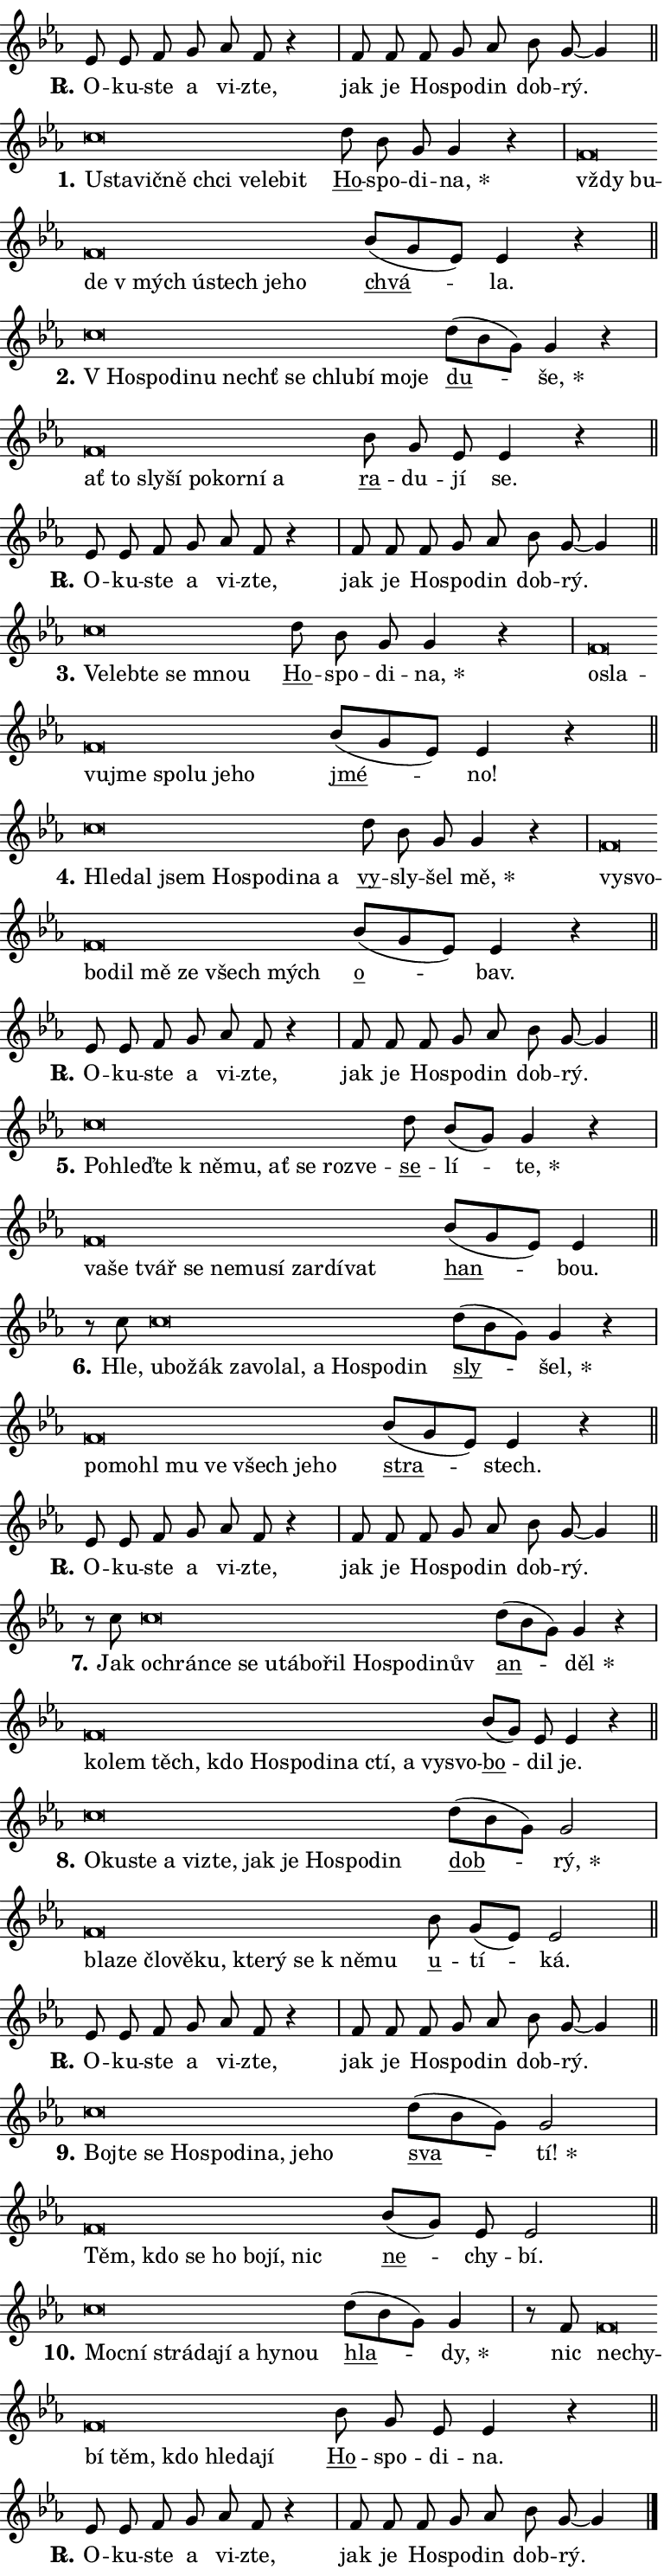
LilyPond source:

\version "2.24.0"
\header { tagline = "" }
\paper {
  indent = 0\cm
  top-margin = 0\cm
  right-margin = 0.13\cm % to fit lyric hyphens
  bottom-margin = 0\cm
  left-margin = 0\cm
  paper-width = 13\cm
  page-breaking = #ly:one-page-breaking
  system-system-spacing.basic-distance = #11
  score-system-spacing.basic-distance = #11
  ragged-last = ##f
}


%% Author: Thomas Morley
%% https://lists.gnu.org/archive/html/lilypond-user/2020-05/msg00002.html
#(define (line-position grob)
"Returns position of @var[grob} in current system:
   @code{'start}, if at first time-step
   @code{'end}, if at last time-step
   @code{'middle} otherwise
"
  (let* ((col (ly:item-get-column grob))
         (ln (ly:grob-object col 'left-neighbor))
         (rn (ly:grob-object col 'right-neighbor))
         (col-to-check-left (if (ly:grob? ln) ln col))
         (col-to-check-right (if (ly:grob? rn) rn col))
         (break-dir-left
           (and
             (ly:grob-property col-to-check-left 'non-musical #f)
             (ly:item-break-dir col-to-check-left)))
         (break-dir-right
           (and
             (ly:grob-property col-to-check-right 'non-musical #f)
             (ly:item-break-dir col-to-check-right))))
        (cond ((eqv? 1 break-dir-left) 'start)
              ((eqv? -1 break-dir-right) 'end)
              (else 'middle))))

#(define (tranparent-at-line-position vctor)
  (lambda (grob)
  "Relying on @code{line-position} select the relevant enry from @var{vctor}.
Used to determine transparency,"
    (case (line-position grob)
      ((end) (not (vector-ref vctor 0)))
      ((middle) (not (vector-ref vctor 1)))
      ((start) (not (vector-ref vctor 2))))))

noteHeadBreakVisibility =
#(define-music-function (break-visibility)(vector?)
"Makes @code{NoteHead}s transparent relying on @var{break-visibility}"
#{
  \override NoteHead.transparent =
    #(tranparent-at-line-position break-visibility)
#})

#(define delete-ledgers-for-transparent-note-heads
  (lambda (grob)
    "Reads whether a @code{NoteHead} is transparent.
If so this @code{NoteHead} is removed from @code{'note-heads} from
@var{grob}, which is supposed to be @code{LedgerLineSpanner}.
As a result ledgers are not printed for this @code{NoteHead}"
    (let* ((nhds-array (ly:grob-object grob 'note-heads))
           (nhds-list
             (if (ly:grob-array? nhds-array)
                 (ly:grob-array->list nhds-array)
                 '()))
           ;; Relies on the transparent-property being done before
           ;; Staff.LedgerLineSpanner.after-line-breaking is executed.
           ;; This is fragile ...
           (to-keep
             (remove
               (lambda (nhd)
                 (ly:grob-property nhd 'transparent #f))
               nhds-list)))
      ;; TODO find a better method to iterate over grob-arrays, similiar
      ;; to filter/remove etc for lists
      ;; For now rebuilt from scratch
      (set! (ly:grob-object grob 'note-heads)  '())
      (for-each
        (lambda (nhd)
          (ly:pointer-group-interface::add-grob grob 'note-heads nhd))
        to-keep))))

squashNotes = {
  \override NoteHead.X-extent = #'(-0.2 . 0.2)
  \override NoteHead.Y-extent = #'(-0.75 . 0)
  \override NoteHead.stencil =
    #(lambda (grob)
       (let ((pos (ly:grob-property grob 'staff-position)))
         (begin
           (if (< pos -7) (display "ERROR: Lower brevis then expected\n") (display ""))
           (if (<= pos -6) ly:text-interface::print ly:note-head::print))))
}
unSquashNotes = {
  \revert NoteHead.X-extent
  \revert NoteHead.Y-extent
  \revert NoteHead.stencil
}

hideNotes = \noteHeadBreakVisibility #begin-of-line-visible
unHideNotes = \noteHeadBreakVisibility #all-visible

% work-around for resetting accidentals
% https://lilypond.org/doc/v2.23/Documentation/notation/displaying-rhythms#unmetered-music
cadenzaMeasure = {
  \cadenzaOff
  \partial 1024 s1024
  \cadenzaOn
}

#(define-markup-command (accent layout props text) (markup?)
  "Underline accented syllable"
  (interpret-markup layout props
    #{\markup \override #'(offset . 4.3) \underline { #text }#}))

responsum = \markup \concat {
  "R" \hspace #-1.05 \path #0.1 #'((moveto 0 0.07) (lineto 0.9 0.8)) \hspace #0.05 "."
}

spaceSize = #0.6828661417322834 % exact space size for TeX Gyre Schola

\layout {
  \context {
    \Staff
    \remove "Time_signature_engraver"
    \override LedgerLineSpanner.after-line-breaking = #delete-ledgers-for-transparent-note-heads
  }
  \context {
    \Lyrics {
      \override LyricSpace.minimum-distance = \spaceSize
      \override LyricText.font-name = #"TeX Gyre Schola"
      \override LyricText.font-size = 1
      \override StanzaNumber.font-name = #"TeX Gyre Schola Bold"
      \override StanzaNumber.font-size = 1
    }
  }
  \context {
    \Score 
    \override NoteHead.text =
      #(lambda (grob) 
        (let ((pos (ly:grob-property grob 'staff-position)))
          #{\markup {
            \combine
              \halign #-0.55 \raise #(if (= pos -6) 0 0.5) \override #'(thickness . 2) \draw-line #'(3.2 . 0)
              \musicglyph "noteheads.sM1"
          }#}))
  }
}

% magnetic-lyrics.ily
%
%   written by
%     Jean Abou Samra <jean@abou-samra.fr>
%     Werner Lemberg <wl@gnu.org>
%
%   adapted by
%     Jiri Hon <jiri.hon@gmail.com>
%
% Version 2022-Apr-15

% https://www.mail-archive.com/lilypond-user@gnu.org/msg149350.html

#(define (Left_hyphen_pointer_engraver context)
   "Collect syllable-hyphen-syllable occurrences in lyrics and store
them in properties.  This engraver only looks to the left.  For
example, if the lyrics input is @code{foo -- bar}, it does the
following.

@itemize @bullet
@item
Set the @code{text} property of the @code{LyricHyphen} grob between
@q{foo} and @q{bar} to @code{foo}.

@item
Set the @code{left-hyphen} property of the @code{LyricText} grob with
text @q{foo} to the @code{LyricHyphen} grob between @q{foo} and
@q{bar}.
@end itemize

Use this auxiliary engraver in combination with the
@code{lyric-@/text::@/apply-@/magnetic-@/offset!} hook."
   (let ((hyphen #f)
         (text #f))
     (make-engraver
      (acknowledgers
       ((lyric-syllable-interface engraver grob source-engraver)
        (set! text grob)))
      (end-acknowledgers
       ((lyric-hyphen-interface engraver grob source-engraver)
        ;(when (not (grob::has-interface grob 'lyric-space-interface))
          (set! hyphen grob)));)
      ((stop-translation-timestep engraver)
       (when (and text hyphen)
         (ly:grob-set-object! text 'left-hyphen hyphen))
       (set! text #f)
       (set! hyphen #f)))))

#(define (lyric-text::apply-magnetic-offset! grob)
   "If the space between two syllables is less than the value in
property @code{LyricText@/.details@/.squash-threshold}, move the right
syllable to the left so that it gets concatenated with the left
syllable.

Use this function as a hook for
@code{LyricText@/.after-@/line-@/breaking} if the
@code{Left_@/hyphen_@/pointer_@/engraver} is active."
   (let ((hyphen (ly:grob-object grob 'left-hyphen #f)))
     (when hyphen
       (let ((left-text (ly:spanner-bound hyphen LEFT)))
         (when (grob::has-interface left-text 'lyric-syllable-interface)
           (let* ((common (ly:grob-common-refpoint grob left-text X))
                  (this-x-ext (ly:grob-extent grob common X))
                  (left-x-ext
                   (begin
                     ;; Trigger magnetism for left-text.
                     (ly:grob-property left-text 'after-line-breaking)
                     (ly:grob-extent left-text common X)))
                  ;; `delta` is the gap width between two syllables.
                  (delta (- (interval-start this-x-ext)
                            (interval-end left-x-ext)))
                  (details (ly:grob-property grob 'details))
                  (threshold (assoc-get 'squash-threshold details 0.2)))
             (when (< delta threshold)
               (let* (;; We have to manipulate the input text so that
                      ;; ligatures crossing syllable boundaries are not
                      ;; disabled.  For languages based on the Latin
                      ;; script this is essentially a beautification.
                      ;; However, for non-Western scripts it can be a
                      ;; necessity.
                      (lt (ly:grob-property left-text 'text))
                      (rt (ly:grob-property grob 'text))
                      (is-space (grob::has-interface hyphen 'lyric-space-interface))
                      (space (if is-space " " ""))
                      (extra-delta (if is-space spaceSize 0))
                      ;; Append new syllable.
                      (ltrt-space (if (and (string? lt) (string? rt))
                                (string-append lt space rt)
                                (make-concat-markup (list lt space rt))))
                      ;; Right-align `ltrt` to the right side.
                      (ltrt-space-markup (grob-interpret-markup
                               grob
                               (make-translate-markup
                                (cons (interval-length this-x-ext) 0)
                                (make-right-align-markup ltrt-space)))))
                 (begin
                   ;; Don't print `left-text`.
                   (ly:grob-set-property! left-text 'stencil #f)
                   ;; Set text and stencil (which holds all collected
                   ;; syllables so far) and shift it to the left.
                   (ly:grob-set-property! grob 'text ltrt-space)
                   (ly:grob-set-property! grob 'stencil ltrt-space-markup)
                   (ly:grob-translate-axis! grob (- (- delta extra-delta)) X))))))))))


#(define (lyric-hyphen::displace-bounds-first grob)
   ;; Make very sure this callback isn't triggered too early.
   (let ((left (ly:spanner-bound grob LEFT))
         (right (ly:spanner-bound grob RIGHT)))
     (ly:grob-property left 'after-line-breaking)
     (ly:grob-property right 'after-line-breaking)
     (ly:lyric-hyphen::print grob)))

squashThreshold = #0.4

\layout {
  \context {
    \Lyrics
    \consists #Left_hyphen_pointer_engraver
    \override LyricText.after-line-breaking =
      #lyric-text::apply-magnetic-offset!
    \override LyricHyphen.stencil = #lyric-hyphen::displace-bounds-first
    \override LyricText.details.squash-threshold = \squashThreshold
    \override LyricHyphen.minimum-distance = 0
    \override LyricHyphen.minimum-length = \squashThreshold
  }
}

squashText = \override LyricText.details.squash-threshold = 9999
unSquashText = \override LyricText.details.squash-threshold = \squashThreshold

leftText = \override LyricText.self-alignment-X = #LEFT
unLeftText = \revert LyricText.self-alignment-X

starOffset = #(lambda (grob) 
                (let ((x_offset (ly:self-alignment-interface::aligned-on-x-parent grob)))
                  (if (= x_offset 0) 0 (+ x_offset 1.2))))

star = #(define-music-function (syllable)(string?)
"Append star separator at the end of a syllable"
#{
  \once \override LyricText.X-offset = #starOffset
  \lyricmode { \markup {
    #syllable
    \override #'((font-name . "TeX Gyre Schola Bold")) \hspace #0.2 \lower #0.65 \larger "*"
  } }
#})

starAccent = #(define-music-function (syllable)(string?)
"Append star separator at the end of a syllable and make accent"
#{
  \once \override LyricText.X-offset = #starOffset
  \lyricmode { \markup {
    \accent #syllable
    \override #'((font-name . "TeX Gyre Schola Bold")) \hspace #0.2 \lower #0.65 \larger "*"
  } }
#})

breath = #(define-music-function (syllable)(string?)
"Append breathing indicator at the end of a syllable"
#{
  \lyricmode { \markup { #syllable "+" } }
#})

optionalBreath = #(define-music-function (syllable)(string?)
"Append optional breathing indicator at the end of a syllable"
#{
  \lyricmode { \markup { #syllable "(+)" } }
#})


\score {
    <<
        \new Voice = "melody" { \cadenzaOn \key es \major \relative { es'8 es f g as f r4 \cadenzaMeasure \bar "|" f8 f \bar "" f g as \bar "" bes g~ g4 \cadenzaMeasure \bar "||" \break } }
        \new Lyrics \lyricsto "melody" { \lyricmode { \set stanza = \responsum
O -- ku -- ste a vi -- zte, jak je Ho -- spo -- din dob -- rý. } }
    >>
    \layout {}
}

\score {
    <<
        \new Voice = "melody" { \cadenzaOn \key es \major \relative { \squashNotes c''\breve*1/16 \hideNotes \breve*1/16 \bar "" \breve*1/16 \bar "" \breve*1/16 \bar "" \breve*1/16 \bar "" \breve*1/16 \bar "" \breve*1/16 \breve*1/16 \bar "" \unHideNotes \unSquashNotes \bar "" d8 bes g g4 r \cadenzaMeasure \bar "|" \squashNotes f\breve*1/16 \hideNotes \breve*1/16 \bar "" \breve*1/16 \bar "" \breve*1/16 \bar "" \breve*1/16 \bar "" \breve*1/16 \bar "" \breve*1/16 \breve*1/16 \bar "" \unHideNotes \unSquashNotes \bar "" bes8[( g es)] es4 r \cadenzaMeasure \bar "||" \break } }
        \new Lyrics \lyricsto "melody" { \lyricmode { \set stanza = "1."
\leftText U -- \squashText sta -- vič -- ně chci ve -- le -- bit \unLeftText \unSquashText \markup \accent Ho -- spo -- di -- \star na, \leftText vždy \squashText bu -- de "v mých" ú -- stech je -- ho \unLeftText \unSquashText \markup \accent chvá -- la. } }
    >>
    \layout {}
}

\score {
    <<
        \new Voice = "melody" { \cadenzaOn \key es \major \relative { \squashNotes c''\breve*1/16 \hideNotes \breve*1/16 \bar "" \breve*1/16 \bar "" \breve*1/16 \bar "" \breve*1/16 \bar "" \breve*1/16 \bar "" \breve*1/16 \bar "" \breve*1/16 \bar "" \breve*1/16 \breve*1/16 \bar "" \unHideNotes \unSquashNotes \bar "" d8[( bes g)] g4 r \cadenzaMeasure \bar "|" \squashNotes f\breve*1/16 \hideNotes \breve*1/16 \bar "" \breve*1/16 \bar "" \breve*1/16 \bar "" \breve*1/16 \bar "" \breve*1/16 \bar "" \breve*1/16 \breve*1/16 \bar "" \unHideNotes \unSquashNotes \bar "" bes8 g es es4 r \cadenzaMeasure \bar "||" \break } }
        \new Lyrics \lyricsto "melody" { \lyricmode { \set stanza = "2."
\leftText "V Ho" -- \squashText spo -- di -- nu nechť se chlu -- bí mo -- je \unLeftText \unSquashText \markup \accent du -- \star še, \leftText ať \squashText to sly -- ší po -- kor -- ní a \unLeftText \unSquashText \markup \accent ra -- du -- jí se. } }
    >>
    \layout {}
}

\score {
    <<
        \new Voice = "melody" { \cadenzaOn \key es \major \relative { es'8 es f g as f r4 \cadenzaMeasure \bar "|" f8 f \bar "" f g as \bar "" bes g~ g4 \cadenzaMeasure \bar "||" \break } }
        \new Lyrics \lyricsto "melody" { \lyricmode { \set stanza = \responsum
O -- ku -- ste a vi -- zte, jak je Ho -- spo -- din dob -- rý. } }
    >>
    \layout {}
}

\score {
    <<
        \new Voice = "melody" { \cadenzaOn \key es \major \relative { \squashNotes c''\breve*1/16 \hideNotes \breve*1/16 \bar "" \breve*1/16 \bar "" \breve*1/16 \breve*1/16 \bar "" \unHideNotes \unSquashNotes \bar "" d8 bes g g4 r \cadenzaMeasure \bar "|" \squashNotes f\breve*1/16 \hideNotes \breve*1/16 \bar "" \breve*1/16 \bar "" \breve*1/16 \bar "" \breve*1/16 \bar "" \breve*1/16 \bar "" \breve*1/16 \breve*1/16 \bar "" \unHideNotes \unSquashNotes \bar "" bes8[( g es)] es4 r \cadenzaMeasure \bar "||" \break } }
        \new Lyrics \lyricsto "melody" { \lyricmode { \set stanza = "3."
\leftText Ve -- \squashText leb -- te se mnou \unLeftText \unSquashText \markup \accent Ho -- spo -- di -- \star na, \leftText o -- \squashText sla -- vu -- jme spo -- lu je -- ho \unLeftText \unSquashText \markup \accent jmé -- no! } }
    >>
    \layout {}
}

\score {
    <<
        \new Voice = "melody" { \cadenzaOn \key es \major \relative { \squashNotes c''\breve*1/16 \hideNotes \breve*1/16 \bar "" \breve*1/16 \bar "" \breve*1/16 \bar "" \breve*1/16 \bar "" \breve*1/16 \bar "" \breve*1/16 \breve*1/16 \bar "" \unHideNotes \unSquashNotes \bar "" d8 bes g g4 r \cadenzaMeasure \bar "|" \squashNotes f\breve*1/16 \hideNotes \breve*1/16 \bar "" \breve*1/16 \bar "" \breve*1/16 \bar "" \breve*1/16 \bar "" \breve*1/16 \bar "" \breve*1/16 \breve*1/16 \bar "" \unHideNotes \unSquashNotes \bar "" bes8[( g es)] es4 r \cadenzaMeasure \bar "||" \break } }
        \new Lyrics \lyricsto "melody" { \lyricmode { \set stanza = "4."
\leftText Hle -- \squashText dal jsem Ho -- spo -- di -- na a \unLeftText \unSquashText \markup \accent vy -- sly -- šel \star mě, \leftText vy -- \squashText svo -- bo -- dil mě ze všech mých \unLeftText \unSquashText \markup \accent o -- bav. } }
    >>
    \layout {}
}

\score {
    <<
        \new Voice = "melody" { \cadenzaOn \key es \major \relative { es'8 es f g as f r4 \cadenzaMeasure \bar "|" f8 f \bar "" f g as \bar "" bes g~ g4 \cadenzaMeasure \bar "||" \break } }
        \new Lyrics \lyricsto "melody" { \lyricmode { \set stanza = \responsum
O -- ku -- ste a vi -- zte, jak je Ho -- spo -- din dob -- rý. } }
    >>
    \layout {}
}

\score {
    <<
        \new Voice = "melody" { \cadenzaOn \key es \major \relative { \squashNotes c''\breve*1/16 \hideNotes \breve*1/16 \bar "" \breve*1/16 \bar "" \breve*1/16 \bar "" \breve*1/16 \bar "" \breve*1/16 \bar "" \breve*1/16 \bar "" \breve*1/16 \breve*1/16 \bar "" \unHideNotes \unSquashNotes \bar "" d8 bes[( g)] g4 r \cadenzaMeasure \bar "|" \squashNotes f\breve*1/16 \hideNotes \breve*1/16 \bar "" \breve*1/16 \bar "" \breve*1/16 \bar "" \breve*1/16 \bar "" \breve*1/16 \bar "" \breve*1/16 \bar "" \breve*1/16 \bar "" \breve*1/16 \breve*1/16 \bar "" \unHideNotes \unSquashNotes \bar "" bes8[( g es)] es4 \cadenzaMeasure \bar "||" \break } }
        \new Lyrics \lyricsto "melody" { \lyricmode { \set stanza = "5."
\leftText Po -- \squashText hleď -- te "k ně" -- mu, ať se roz -- ve -- \unLeftText \unSquashText \markup \accent se -- lí -- \star te, \leftText va -- \squashText še tvář se ne -- mu -- sí za -- rdí -- vat \unLeftText \unSquashText \markup \accent han -- bou. } }
    >>
    \layout {}
}

\score {
    <<
        \new Voice = "melody" { \cadenzaOn \key es \major \relative { r8 c''8 \squashNotes c\breve*1/16 \hideNotes \breve*1/16 \bar "" \breve*1/16 \bar "" \breve*1/16 \bar "" \breve*1/16 \bar "" \breve*1/16 \bar "" \breve*1/16 \bar "" \breve*1/16 \bar "" \breve*1/16 \breve*1/16 \bar "" \unHideNotes \unSquashNotes \bar "" d8[( bes g)] g4 r \cadenzaMeasure \bar "|" \squashNotes f\breve*1/16 \hideNotes \breve*1/16 \bar "" \breve*1/16 \bar "" \breve*1/16 \bar "" \breve*1/16 \bar "" \breve*1/16 \bar "" \breve*1/16 \breve*1/16 \bar "" \unHideNotes \unSquashNotes \bar "" bes8[( g es)] es4 r \cadenzaMeasure \bar "||" \break } }
        \new Lyrics \lyricsto "melody" { \lyricmode { \set stanza = "6."
Hle, \leftText u -- \squashText bo -- žák za -- vo -- lal, a Ho -- spo -- din \unLeftText \unSquashText \markup \accent sly -- \star šel, \leftText po -- \squashText mo -- hl mu ve všech je -- ho \unLeftText \unSquashText \markup \accent stra -- stech. } }
    >>
    \layout {}
}

\score {
    <<
        \new Voice = "melody" { \cadenzaOn \key es \major \relative { es'8 es f g as f r4 \cadenzaMeasure \bar "|" f8 f \bar "" f g as \bar "" bes g~ g4 \cadenzaMeasure \bar "||" \break } }
        \new Lyrics \lyricsto "melody" { \lyricmode { \set stanza = \responsum
O -- ku -- ste a vi -- zte, jak je Ho -- spo -- din dob -- rý. } }
    >>
    \layout {}
}

\score {
    <<
        \new Voice = "melody" { \cadenzaOn \key es \major \relative { r8 c''8 \squashNotes c\breve*1/16 \hideNotes \breve*1/16 \bar "" \breve*1/16 \bar "" \breve*1/16 \bar "" \breve*1/16 \bar "" \breve*1/16 \bar "" \breve*1/16 \bar "" \breve*1/16 \bar "" \breve*1/16 \bar "" \breve*1/16 \bar "" \breve*1/16 \breve*1/16 \bar "" \unHideNotes \unSquashNotes \bar "" d8[( bes g)] g4 r \cadenzaMeasure \bar "|" \squashNotes f\breve*1/16 \hideNotes \breve*1/16 \bar "" \breve*1/16 \bar "" \breve*1/16 \bar "" \breve*1/16 \bar "" \breve*1/16 \bar "" \breve*1/16 \bar "" \breve*1/16 \bar "" \breve*1/16 \bar "" \breve*1/16 \bar "" \breve*1/16 \breve*1/16 \bar "" \unHideNotes \unSquashNotes \bar "" bes8[( g)] es es4 r \cadenzaMeasure \bar "||" \break } }
        \new Lyrics \lyricsto "melody" { \lyricmode { \set stanza = "7."
Jak \leftText o -- \squashText chrán -- ce se u -- tá -- bo -- řil Ho -- spo -- di -- nův \unLeftText \unSquashText \markup \accent an -- \star děl \leftText ko -- \squashText lem těch, kdo Ho -- spo -- di -- na ctí, a vy -- svo -- \unLeftText \unSquashText \markup \accent bo -- dil je. } }
    >>
    \layout {}
}

\score {
    <<
        \new Voice = "melody" { \cadenzaOn \key es \major \relative { \squashNotes c''\breve*1/16 \hideNotes \breve*1/16 \bar "" \breve*1/16 \bar "" \breve*1/16 \bar "" \breve*1/16 \bar "" \breve*1/16 \bar "" \breve*1/16 \bar "" \breve*1/16 \bar "" \breve*1/16 \bar "" \breve*1/16 \breve*1/16 \bar "" \unHideNotes \unSquashNotes \bar "" d8[( bes g)] g2 \cadenzaMeasure \bar "|" \squashNotes f\breve*1/16 \hideNotes \breve*1/16 \bar "" \breve*1/16 \bar "" \breve*1/16 \bar "" \breve*1/16 \bar "" \breve*1/16 \bar "" \breve*1/16 \bar "" \breve*1/16 \bar "" \breve*1/16 \breve*1/16 \bar "" \unHideNotes \unSquashNotes \bar "" bes8 g[( es)] es2 \cadenzaMeasure \bar "||" \break } }
        \new Lyrics \lyricsto "melody" { \lyricmode { \set stanza = "8."
\leftText O -- \squashText ku -- ste a vi -- zte, jak je Ho -- spo -- din \unLeftText \unSquashText \markup \accent dob -- \star rý, \leftText bla -- \squashText ze člo -- vě -- ku, kte -- rý se "k ně" -- mu \unLeftText \unSquashText \markup \accent u -- tí -- ká. } }
    >>
    \layout {}
}

\score {
    <<
        \new Voice = "melody" { \cadenzaOn \key es \major \relative { es'8 es f g as f r4 \cadenzaMeasure \bar "|" f8 f \bar "" f g as \bar "" bes g~ g4 \cadenzaMeasure \bar "||" \break } }
        \new Lyrics \lyricsto "melody" { \lyricmode { \set stanza = \responsum
O -- ku -- ste a vi -- zte, jak je Ho -- spo -- din dob -- rý. } }
    >>
    \layout {}
}

\score {
    <<
        \new Voice = "melody" { \cadenzaOn \key es \major \relative { \squashNotes c''\breve*1/16 \hideNotes \breve*1/16 \bar "" \breve*1/16 \bar "" \breve*1/16 \bar "" \breve*1/16 \bar "" \breve*1/16 \bar "" \breve*1/16 \bar "" \breve*1/16 \breve*1/16 \bar "" \unHideNotes \unSquashNotes \bar "" d8[( bes g)] g2 \cadenzaMeasure \bar "|" \squashNotes f\breve*1/16 \hideNotes \breve*1/16 \bar "" \breve*1/16 \bar "" \breve*1/16 \bar "" \breve*1/16 \bar "" \breve*1/16 \breve*1/16 \bar "" \unHideNotes \unSquashNotes \bar "" bes8[( g)] es es2 \cadenzaMeasure \bar "||" \break } }
        \new Lyrics \lyricsto "melody" { \lyricmode { \set stanza = "9."
\leftText Boj -- \squashText te se Ho -- spo -- di -- na, je -- ho \unLeftText \unSquashText \markup \accent sva -- \star tí! \leftText Těm, \squashText kdo se ho bo -- jí, nic \unLeftText \unSquashText \markup \accent ne -- chy -- bí. } }
    >>
    \layout {}
}

\score {
    <<
        \new Voice = "melody" { \cadenzaOn \key es \major \relative { \squashNotes c''\breve*1/16 \hideNotes \breve*1/16 \bar "" \breve*1/16 \bar "" \breve*1/16 \bar "" \breve*1/16 \bar "" \breve*1/16 \bar "" \breve*1/16 \breve*1/16 \bar "" \unHideNotes \unSquashNotes \bar "" d8[( bes g)] g4 \cadenzaMeasure \bar "|" r8 f8 \squashNotes f\breve*1/16 \hideNotes \breve*1/16 \bar "" \breve*1/16 \bar "" \breve*1/16 \bar "" \breve*1/16 \bar "" \breve*1/16 \bar "" \breve*1/16 \breve*1/16 \bar "" \unHideNotes \unSquashNotes \bar "" bes8 g es es4 r \cadenzaMeasure \bar "||" \break } }
        \new Lyrics \lyricsto "melody" { \lyricmode { \set stanza = "10."
\leftText Moc -- \squashText ní strá -- da -- jí a hy -- nou \unLeftText \unSquashText \markup \accent hla -- \star dy, nic \leftText ne -- \squashText chy -- bí těm, kdo hle -- da -- jí \unLeftText \unSquashText \markup \accent Ho -- spo -- di -- na. } }
    >>
    \layout {}
}

\score {
    <<
        \new Voice = "melody" { \cadenzaOn \key es \major \relative { es'8 es f g as f r4 \cadenzaMeasure \bar "|" f8 f \bar "" f g as \bar "" bes g~ g4 \cadenzaMeasure \bar "||" \break } \bar "|." }
        \new Lyrics \lyricsto "melody" { \lyricmode { \set stanza = \responsum
O -- ku -- ste a vi -- zte, jak je Ho -- spo -- din dob -- rý. } }
    >>
    \layout {}
}
